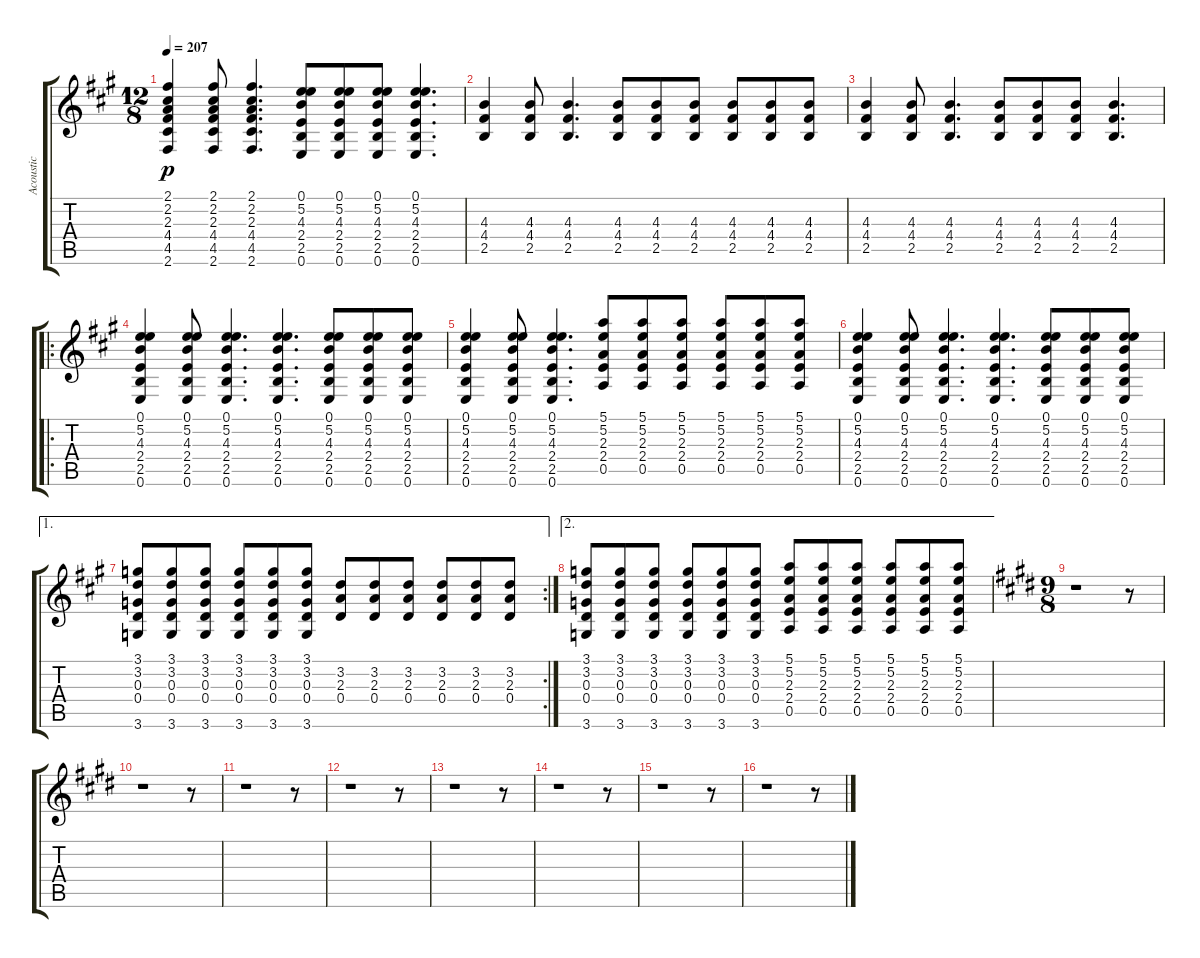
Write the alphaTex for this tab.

\track ("Acoustic" "Acoustic") {instrument acousticguitarnylon}
\staff {score tabs}
\tuning (E4 B3 G3 D3 A2 E2) {hide}
\ts (12 8)
\tempo 207
\clef g2
\ks a
(2.1 2.2 2.3 4.4 4.5 2.6).4{dy p} (2.1 2.2 2.3 4.4 4.5 2.6).8 (2.1 2.2 2.3 4.4 4.5 2.6).4{d} (0.1 5.2 4.3 2.4 2.5 0.6).8 (0.1 5.2 4.3 2.4 2.5 0.6).8 (0.1 5.2 4.3 2.4 2.5 0.6).8 (0.1 5.2 4.3 2.4 2.5 0.6).4{d} |
(4.3 4.4 2.5).4 (4.3 4.4 2.5).8 (4.3 4.4 2.5).4{d} (4.3 4.4 2.5).8 (4.3 4.4 2.5).8 (4.3 4.4 2.5).8 (4.3 4.4 2.5).8 (4.3 4.4 2.5).8 (4.3 4.4 2.5).8 |
(4.3 4.4 2.5).4 (4.3 4.4 2.5).8 (4.3 4.4 2.5).4{d} (4.3 4.4 2.5).8 (4.3 4.4 2.5).8 (4.3 4.4 2.5).8 (4.3 4.4 2.5).4{d} |
\ro
(0.1 5.2 4.3 2.4 2.5 0.6).4 (0.1 5.2 4.3 2.4 2.5 0.6).8 (0.1 5.2 4.3 2.4 2.5 0.6).4{d} (0.1 5.2 4.3 2.4 2.5 0.6).4{d} (0.1 5.2 4.3 2.4 2.5 0.6).8 (0.1 5.2 4.3 2.4 2.5 0.6).8 (0.1 5.2 4.3 2.4 2.5 0.6).8 |
(0.1 5.2 4.3 2.4 2.5 0.6).4 (0.1 5.2 4.3 2.4 2.5 0.6).8 (0.1 5.2 4.3 2.4 2.5 0.6).4{d} (5.1 5.2 2.3 2.4 0.5).8 (5.1 5.2 2.3 2.4 0.5).8 (5.1 5.2 2.3 2.4 0.5).8 (5.1 5.2 2.3 2.4 0.5).8 (5.1 5.2 2.3 2.4 0.5).8 (5.1 5.2 2.3 2.4 0.5).8 |
(0.1 5.2 4.3 2.4 2.5 0.6).4 (0.1 5.2 4.3 2.4 2.5 0.6).8 (0.1 5.2 4.3 2.4 2.5 0.6).4{d} (0.1 5.2 4.3 2.4 2.5 0.6).4{d} (0.1 5.2 4.3 2.4 2.5 0.6).8 (0.1 5.2 4.3 2.4 2.5 0.6).8 (0.1 5.2 4.3 2.4 2.5 0.6).8 |
\ae 1
\rc 2
(3.1 3.2 0.3 0.4 3.6).8 (3.1 3.2 0.3 0.4 3.6).8 (3.1 3.2 0.3 0.4 3.6).8 (3.1 3.2 0.3 0.4 3.6).8 (3.1 3.2 0.3 0.4 3.6).8 (3.1 3.2 0.3 0.4 3.6).8 (3.2 2.3 0.4).8 (3.2 2.3 0.4).8 (3.2 2.3 0.4).8 (3.2 2.3 0.4).8 (3.2 2.3 0.4).8 (3.2 2.3 0.4).8 |
\ae 2
(3.1 3.2 0.3 0.4 3.6).8 (3.1 3.2 0.3 0.4 3.6).8 (3.1 3.2 0.3 0.4 3.6).8 (3.1 3.2 0.3 0.4 3.6).8 (3.1 3.2 0.3 0.4 3.6).8 (3.1 3.2 0.3 0.4 3.6).8 (5.1 5.2 2.3 2.4 0.5).8 (5.1 5.2 2.3 2.4 0.5).8 (5.1 5.2 2.3 2.4 0.5).8 (5.1 5.2 2.3 2.4 0.5).8 (5.1 5.2 2.3 2.4 0.5).8 (5.1 5.2 2.3 2.4 0.5).8 |
\ts (9 8)
\ks e
r.1 r.8 |
\ks c#minor
r.1 r.8 |
r.1 r.8 |
r.1 r.8 |
\ks e
r.1 r.8 |
\ks c#minor
r.1 r.8 |
r.1 r.8 |
r.1 r.8
